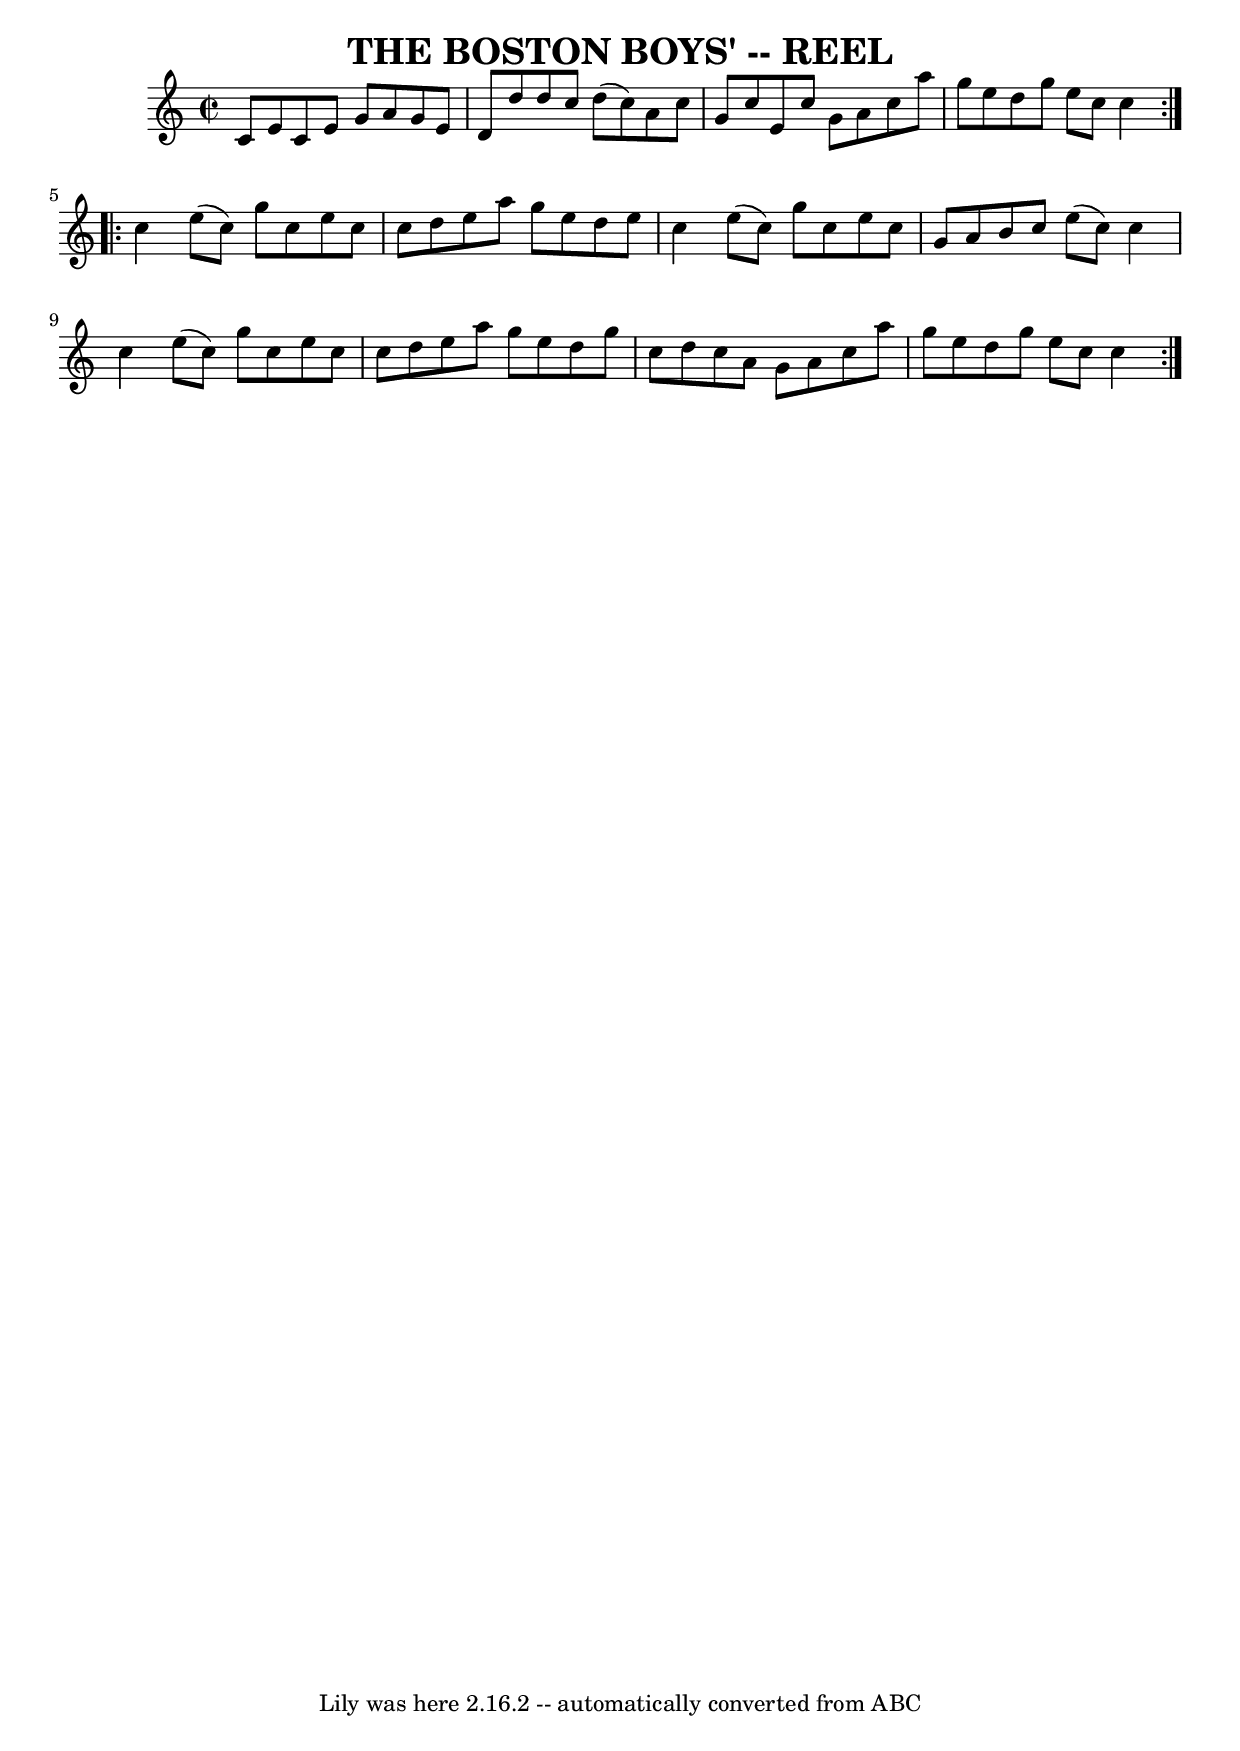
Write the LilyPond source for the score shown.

\version "2.7.40"
\include "Mammoth.ily"
\header {
	%% book = "Ryan's Mammoth Collection of Fiddle Tunes"
	crossRefNumber = "1"
	footnotes = ""
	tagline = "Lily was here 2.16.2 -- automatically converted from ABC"
	title = "THE BOSTON BOYS' -- REEL"
}
voicedefault =  {


\repeat volta 2 {
\override Staff.TimeSignature #'style = #'C
 \time 2/2 
\key c \major     |
 c'8 e'8 c'8 e'8 g'8 a'8  
 g'8 e'8    |
 d'8 d''8 d''8 c''8 d''8 (c''8)   
a'8 c''8    |
 g'8 c''8 e'8 c''8 g'8 a'8 c''8    
a''8    |
 g''8 e''8 d''8 g''8 e''8 c''8 c''4    }    
 \repeat volta 2 { c''4 e''8 (c''8) g''8 c''8 e''8 c''8   
 |
 c''8 d''8 e''8 a''8 g''8 e''8 d''8 e''8    
|
 c''4 e''8 (c''8) g''8 c''8 e''8 c''8    |
 
 g'8 a'8 b'8 c''8 e''8 (c''8) c''4    |
     
|
 c''4 e''8 (c''8) g''8 c''8 e''8 c''8    |
 
 c''8 d''8 e''8 a''8 g''8 e''8 d''8 g''8    |
   
c''8 d''8 c''8 a'8 g'8 a'8 c''8 a''8    |
 g''8    
e''8 d''8 g''8 e''8 c''8 c''4    }   
}

\score{
    <<

	\context Staff="default"
	{
	    \voicedefault 
	}

    >>
	\layout {
	}
	\midi {}
}
